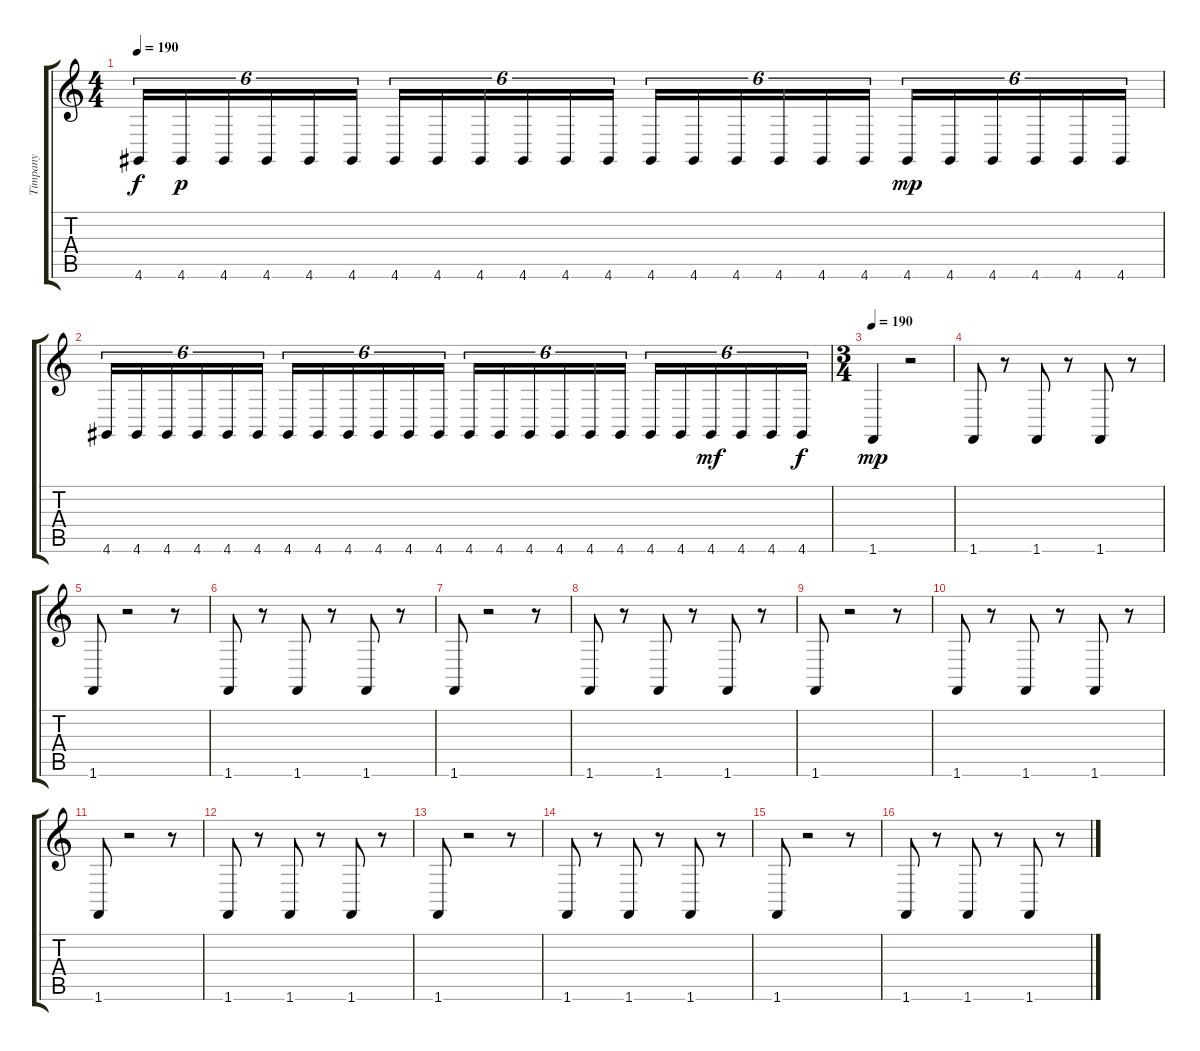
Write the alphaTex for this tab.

\track ("Timpany" "Timpany") {instrument timpani}
\staff {score tabs}
\tuning (E4 B3 G3 D3 A2 E2) {hide}
\ts (4 4)
\tempo 190
\tempo 135
\tempo 190
\clef g2
\ks c
4.6.16{tu (6 4) dy f instrument timpani} 4.6.16{tu (6 4) dy p} 4.6.16{tu (6 4)} 4.6.16{tu (6 4)} 4.6.16{tu (6 4)} 4.6.16{tu (6 4)} 4.6.16{tu (6 4)} 4.6.16{tu (6 4)} 4.6.16{tu (6 4)} 4.6.16{tu (6 4)} 4.6.16{tu (6 4)} 4.6.16{tu (6 4)} 4.6.16{tu (6 4)} 4.6.16{tu (6 4)} 4.6.16{tu (6 4)} 4.6.16{tu (6 4)} 4.6.16{tu (6 4)} 4.6.16{tu (6 4)} 4.6.16{tu (6 4) dy mp} 4.6.16{tu (6 4)} 4.6.16{tu (6 4)} 4.6.16{tu (6 4)} 4.6.16{tu (6 4)} 4.6.16{tu (6 4)} |
4.6.16{tu (6 4)} 4.6.16{tu (6 4)} 4.6.16{tu (6 4)} 4.6.16{tu (6 4)} 4.6.16{tu (6 4)} 4.6.16{tu (6 4)} 4.6.16{tu (6 4)} 4.6.16{tu (6 4)} 4.6.16{tu (6 4)} 4.6.16{tu (6 4)} 4.6.16{tu (6 4)} 4.6.16{tu (6 4)} 4.6.16{tu (6 4)} 4.6.16{tu (6 4)} 4.6.16{tu (6 4)} 4.6.16{tu (6 4)} 4.6.16{tu (6 4)} 4.6.16{tu (6 4)} 4.6.16{tu (6 4)} 4.6.16{tu (6 4)} 4.6.16{tu (6 4) dy mf} 4.6.16{tu (6 4)} 4.6.16{tu (6 4)} 4.6.16{tu (6 4) dy f} |
\ts (3 4)
\tempo 190
1.6.4{dy mp} r.2 |
1.6.8 r.8 1.6.8 r.8 1.6.8 r.8 |
1.6.8 r.2 r.8 |
1.6.8 r.8 1.6.8 r.8 1.6.8 r.8 |
1.6.8 r.2 r.8 |
1.6.8 r.8 1.6.8 r.8 1.6.8 r.8 |
1.6.8 r.2 r.8 |
1.6.8 r.8 1.6.8 r.8 1.6.8 r.8 |
1.6.8 r.2 r.8 |
1.6.8 r.8 1.6.8 r.8 1.6.8 r.8 |
1.6.8 r.2 r.8 |
1.6.8 r.8 1.6.8 r.8 1.6.8 r.8 |
1.6.8 r.2 r.8 |
1.6.8 r.8 1.6.8 r.8 1.6.8 r.8
